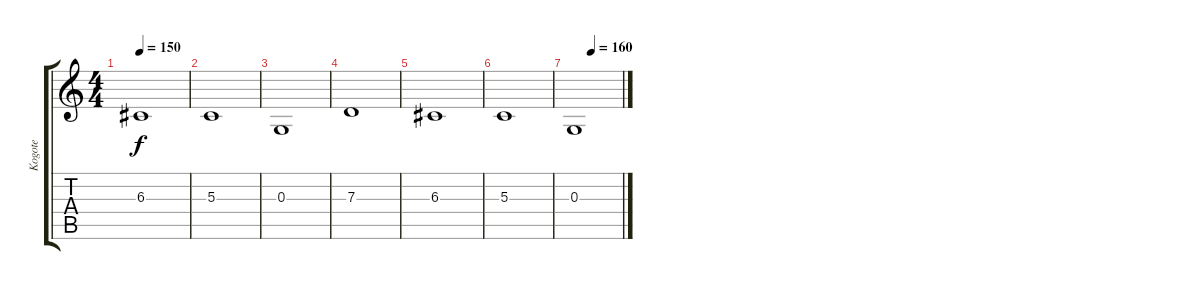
\track ("Kogote" "Kogote") {instrument pad1newage}
\staff {score tabs}
\tuning (E4 B3 G3 D3 A2 E2) {hide}
\ts (4 4)
\tempo 150
\clef g2
\ks c
6.3.1{dy f} |
5.3.1 |
0.3.1 |
7.3.1 |
6.3.1 |
5.3.1 |
\tempo (160 0.375)
0.3.1
